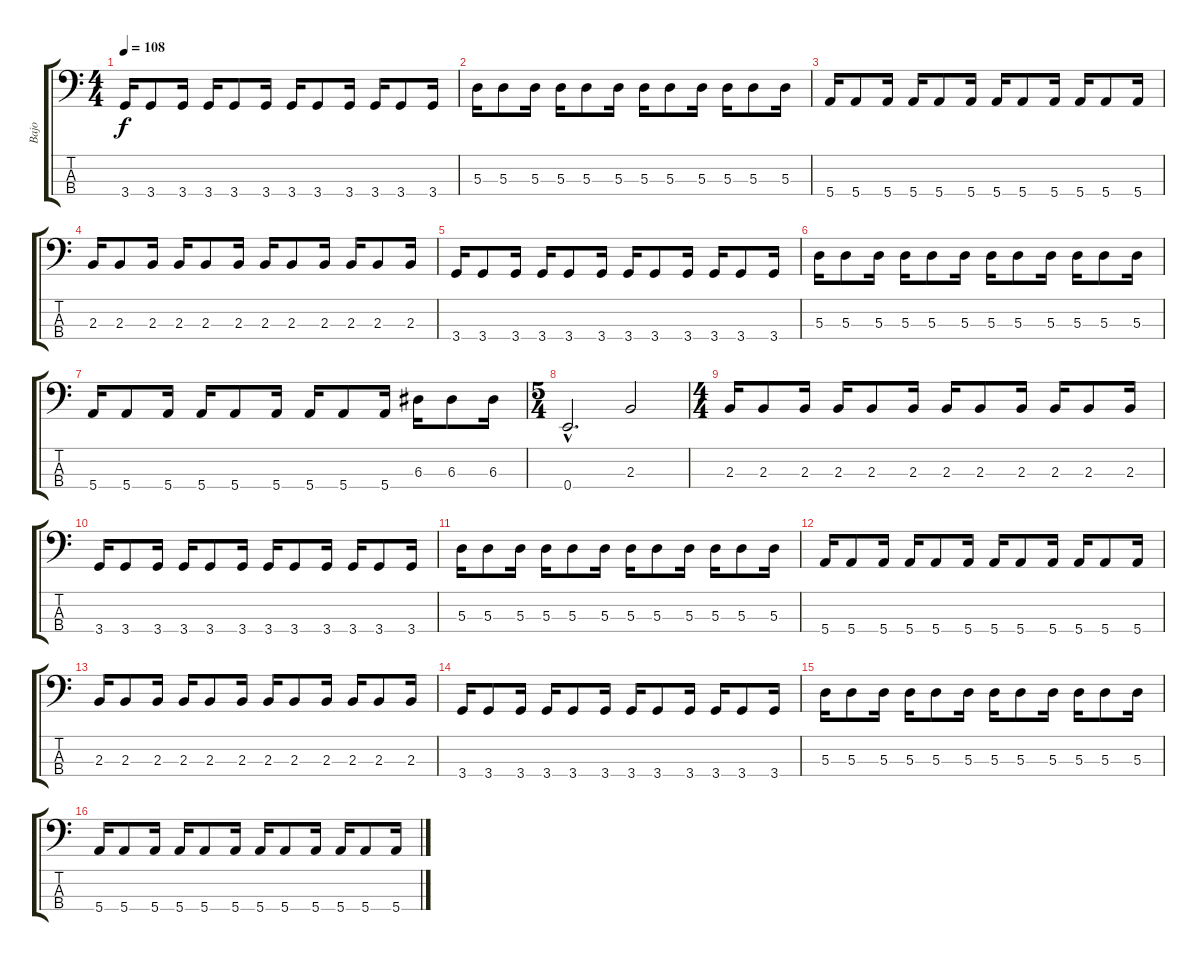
\track ("Bajo" "Bajo") {instrument synthbass2}
\staff {score tabs}
\tuning (G2 D2 A1 E1) {hide}
\ts (4 4)
\tempo 108
\clef f4
\ks c
3.4.16{dy f} 3.4.8 3.4.16 3.4.16 3.4.8 3.4.16 3.4.16 3.4.8 3.4.16 3.4.16 3.4.8 3.4.16 |
5.3.16 5.3.8 5.3.16 5.3.16 5.3.8 5.3.16 5.3.16 5.3.8 5.3.16 5.3.16 5.3.8 5.3.16 |
5.4.16 5.4.8 5.4.16 5.4.16 5.4.8 5.4.16 5.4.16 5.4.8 5.4.16 5.4.16 5.4.8 5.4.16 |
2.3.16 2.3.8 2.3.16 2.3.16 2.3.8 2.3.16 2.3.16 2.3.8 2.3.16 2.3.16 2.3.8 2.3.16 |
3.4.16 3.4.8 3.4.16 3.4.16 3.4.8 3.4.16 3.4.16 3.4.8 3.4.16 3.4.16 3.4.8 3.4.16 |
5.3.16 5.3.8 5.3.16 5.3.16 5.3.8 5.3.16 5.3.16 5.3.8 5.3.16 5.3.16 5.3.8 5.3.16 |
5.4.16 5.4.8 5.4.16 5.4.16 5.4.8 5.4.16 5.4.16 5.4.8 5.4.16 6.3.16 6.3.8 6.3.16 |
\ts (5 4)
0.4{hac}.2{d} 2.3.2 |
\ts (4 4)
2.3.16 2.3.8 2.3.16 2.3.16 2.3.8 2.3.16 2.3.16 2.3.8 2.3.16 2.3.16 2.3.8 2.3.16 |
3.4.16 3.4.8 3.4.16 3.4.16 3.4.8 3.4.16 3.4.16 3.4.8 3.4.16 3.4.16 3.4.8 3.4.16 |
5.3.16 5.3.8 5.3.16 5.3.16 5.3.8 5.3.16 5.3.16 5.3.8 5.3.16 5.3.16 5.3.8 5.3.16 |
5.4.16 5.4.8 5.4.16 5.4.16 5.4.8 5.4.16 5.4.16 5.4.8 5.4.16 5.4.16 5.4.8 5.4.16 |
2.3.16 2.3.8 2.3.16 2.3.16 2.3.8 2.3.16 2.3.16 2.3.8 2.3.16 2.3.16 2.3.8 2.3.16 |
3.4.16 3.4.8 3.4.16 3.4.16 3.4.8 3.4.16 3.4.16 3.4.8 3.4.16 3.4.16 3.4.8 3.4.16 |
5.3.16 5.3.8 5.3.16 5.3.16 5.3.8 5.3.16 5.3.16 5.3.8 5.3.16 5.3.16 5.3.8 5.3.16 |
5.4.16 5.4.8 5.4.16 5.4.16 5.4.8 5.4.16 5.4.16 5.4.8 5.4.16 5.4.16 5.4.8 5.4.16
